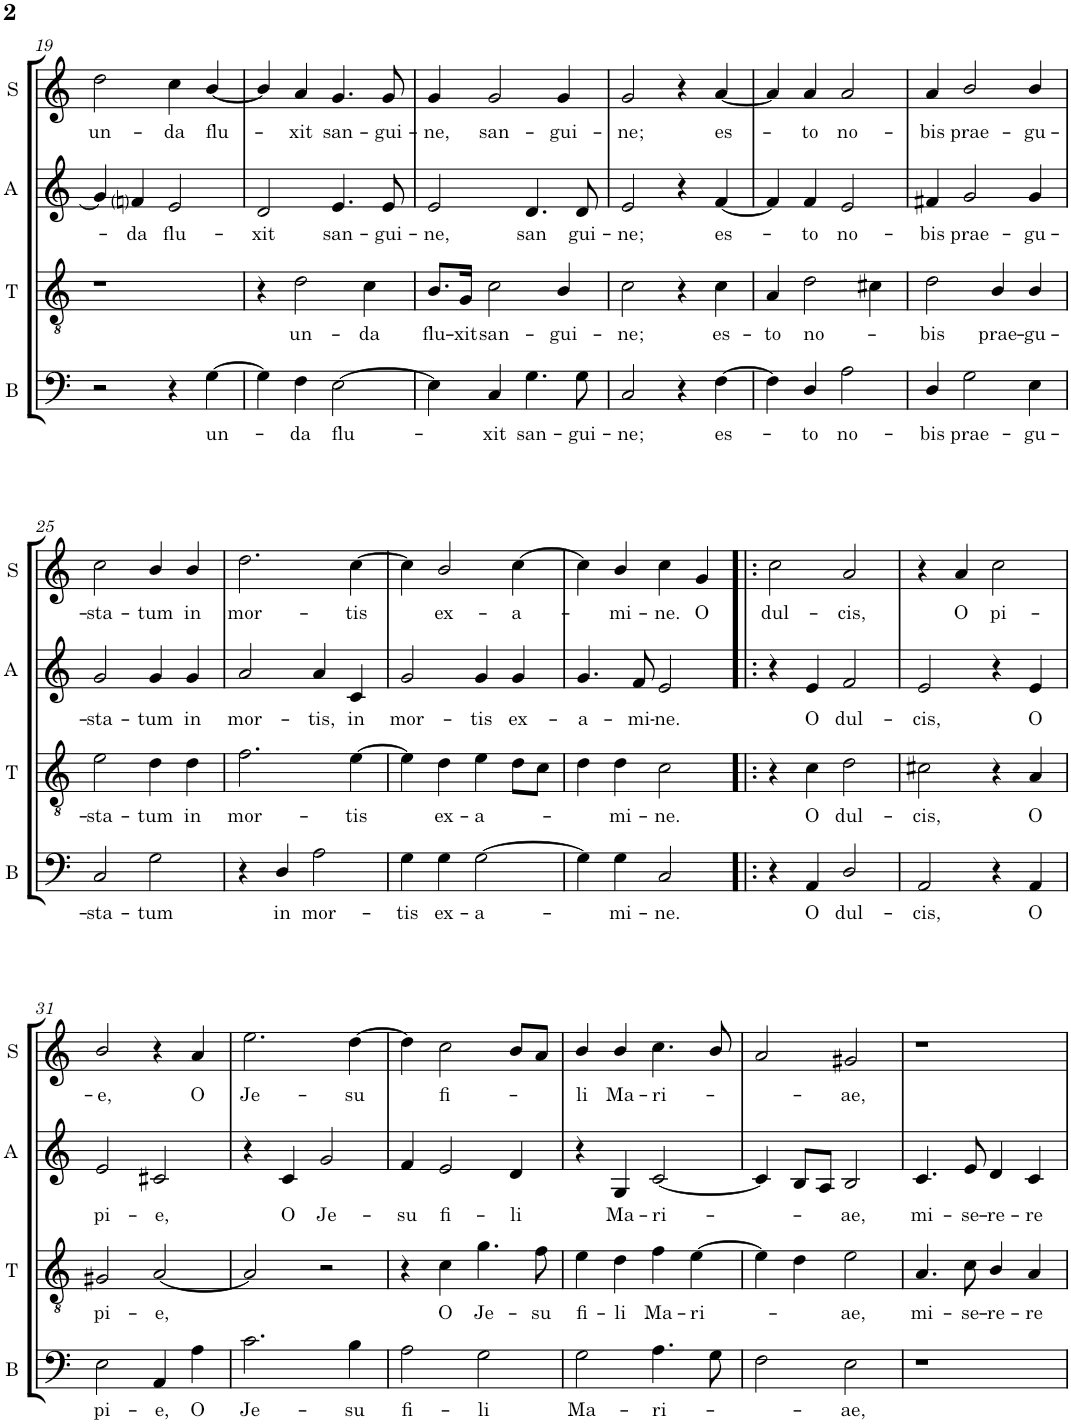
**kern	**text	**kern	**text	**kern	**text	**kern	**text
*part4	*part4	*part3	*part3	*part2	*part2	*part1	*part1
*staff4	*staff4	*staff3	*staff3	*staff2	*staff2	*staff1	*staff1
*I"Bass	*	*I"Tenor	*	*I"Alto	*	*I"Soprano	*
*I'B	*	*I'T	*	*I'A	*	*I'S	*
!!LO:PB:g=z
*clefF4	*	*clefGv2	*	*clefG2	*	*clefG2	*
*k[]	*	*k[]	*	*k[]	*	*k[]	*
*M4/4	*	*M4/4	*	*M4/4	*	*M4/4	*
*met(c)	*	*met(c)	*	*met(c)	*	*met(c)	*
=19	=19	=19	=19	=19	=19	=19	=19
!	!	!	!	!	!	!	!LO:LY:b
2r	.	1r	.	4g/]	.	2dd\	un-
!	!	!	!	!	!LO:LY:b	!	!
.	.	.	.	4fni/	-da	.	.
!	!	!	!	!	!LO:LY:b	!	!LO:LY:b
4r	.	.	.	2e/	flu-	4cc\	-da
!	!LO:LY:b	!	!	!	!	!	!LO:LY:b
[4G\	un-	.	.	.	.	[4b/	flu-
=20	=20	=20	=20	=20	=20	=20	=20
!	!	!	!	!	!LO:LY:b	!	!
4G\]	.	4r	.	2d/	-xit	4b/]	.
!	!LO:LY:b	!	!LO:LY:b	!	!	!	!LO:LY:b
4F\	-da	2d\	un-	.	.	4a/	-xit
!	!LO:LY:b	!	!	!	!LO:LY:b	!	!LO:LY:b
[2E\	flu-	.	.	4.e/	san-	4.g/	san-
!	!	!	!LO:LY:b	!	!	!	!
.	.	4c\	-da	.	.	.	.
!	!	!	!	!	!LO:LY:b	!	!LO:LY:b
.	.	.	.	8e/	-gui-	8g/	-gui-
=21	=21	=21	=21	=21	=21	=21	=21
!	!	!	!LO:LY:b	!	!LO:LY:b	!	!LO:LY:b
4E\]	.	8.B/L	flu-	2e/	-ne,	4g/	-ne,
!	!	!	!LO:LY:b	!	!	!	!
.	.	16G/Jk	-xit	.	.	.	.
!	!LO:LY:b	!	!LO:LY:b	!	!	!	!LO:LY:b
4C/	-xit	2c\	san-	.	.	2g/	san-
!	!LO:LY:b	!	!	!	!LO:LY:b	!	!
4.G\	san-	.	.	4.d/	san	.	.
!	!	!	!LO:LY:b	!	!	!	!LO:LY:b
.	.	4B/	-gui-	.	.	4g/	-gui-
!	!LO:LY:b	!	!	!	!LO:LY:b	!	!
8G\	-gui-	.	.	8d/	gui-	.	.
=22	=22	=22	=22	=22	=22	=22	=22
!	!LO:LY:b	!	!LO:LY:b	!	!LO:LY:b	!	!LO:LY:b
2C/	-ne;	2c\	-ne;	2e/	-ne;	2g/	-ne;
4r	.	4r	.	4r	.	4r	.
!	!LO:LY:b	!	!LO:LY:b	!	!LO:LY:b	!	!LO:LY:b
[4F\	es-	4c\	es-	[4f/	es-	[4a/	es-
=23	=23	=23	=23	=23	=23	=23	=23
!	!	!	!LO:LY:b	!	!	!	!
4F\]	.	4A/	-to	4f/]	.	4a/]	.
!	!LO:LY:b	!	!LO:LY:b	!	!LO:LY:b	!	!LO:LY:b
4D/	-to	2d\	no-	4f/	-to	4a/	-to
!	!LO:LY:b	!	!	!	!LO:LY:b	!	!LO:LY:b
2A\	no-	.	.	2e/	no-	2a/	no-
.	.	4c#X\	.	.	.	.	.
=24	=24	=24	=24	=24	=24	=24	=24
!	!LO:LY:b	!	!LO:LY:b	!	!LO:LY:b	!	!LO:LY:b
4D/	-bis	2d\	-bis	4f#X/	-bis	4a/	-bis
!	!LO:LY:b	!	!	!	!LO:LY:b	!	!LO:LY:b
2G\	prae-	.	.	2g/	prae-	2b/	prae-
!	!	!	!LO:LY:b	!	!	!	!
.	.	4B/	prae-	.	.	.	.
!	!LO:LY:b	!	!LO:LY:b	!	!LO:LY:b	!	!LO:LY:b
4E\	-gu-	4B/	-gu-	4g/	-gu-	4b/	-gu-
!!LO:LB:g=z
=25	=25	=25	=25	=25	=25	=25	=25
!	!LO:LY:b	!	!LO:LY:b	!	!LO:LY:b	!	!LO:LY:b
2C/	-sta-	2e\	-sta-	2g/	-sta-	2cc\	-sta-
!	!LO:LY:b	!	!LO:LY:b	!	!LO:LY:b	!	!LO:LY:b
2G\	-tum	4d\	-tum	4g/	-tum	4b/	-tum
!	!	!	!LO:LY:b	!	!LO:LY:b	!	!LO:LY:b
.	.	4d\	in	4g/	in	4b/	in
=26	=26	=26	=26	=26	=26	=26	=26
!	!	!	!LO:LY:b	!	!LO:LY:b	!	!LO:LY:b
4r	.	2.f\	mor-	2a/	mor-	2.dd\	mor-
!	!LO:LY:b	!	!	!	!	!	!
4D/	in	.	.	.	.	.	.
!	!LO:LY:b	!	!	!	!LO:LY:b	!	!
2A\	mor-	.	.	4a/	-tis,	.	.
!	!	!	!LO:LY:b	!	!LO:LY:b	!	!LO:LY:b
.	.	[4e\	-tis	4c/	in	[4cc\	-tis
=27	=27	=27	=27	=27	=27	=27	=27
!	!LO:LY:b	!	!	!	!LO:LY:b	!	!
4G\	-tis	4e\]	.	2g/	mor-	4cc\]	.
!	!LO:LY:b	!	!LO:LY:b	!	!	!	!LO:LY:b
4G\	ex-	4d\	ex-	.	.	2b/	ex-
!	!LO:LY:b	!	!LO:LY:b	!	!LO:LY:b	!	!
[2G\	-a-	4e\	-a-	4g/	-tis	.	.
!	!	!	!	!	!LO:LY:b	!	!LO:LY:b
.	.	8d\L	.	4g/	ex-	[4cc\	-a-
.	.	8c\J	.	.	.	.	.
=28	=28	=28	=28	=28	=28	=28	=28
!	!	!	!	!	!LO:LY:b	!	!
4G\]	.	4d\	.	4.g/	-a-	4cc\]	.
!	!LO:LY:b	!	!LO:LY:b	!	!	!	!LO:LY:b
4G\	-mi-	4d\	-mi-	.	.	4b/	-mi-
!	!	!	!	!	!LO:LY:b	!	!
.	.	.	.	8f/	-mi-	.	.
!	!LO:LY:b	!	!LO:LY:b	!	!LO:LY:b	!	!LO:LY:b
2C/	-ne.	2c\	-ne.	2e/	-ne.	4cc\	-ne.
!	!	!	!	!	!	!	!LO:LY:b
.	.	.	.	.	.	4g/	O
=29!|:	=29!|:	=29!|:	=29!|:	=29!|:	=29!|:	=29!|:	=29!|:
!	!	!	!	!	!	!	!LO:LY:b
4r	.	4r	.	4r	.	2cc\	dul-
!	!LO:LY:b	!	!LO:LY:b	!	!LO:LY:b	!	!
4AA/	O	4c\	O	4e/	O	.	.
!	!LO:LY:b	!	!LO:LY:b	!	!LO:LY:b	!	!LO:LY:b
2D/	dul-	2d\	dul-	2f/	dul-	2a/	-cis,
=30	=30	=30	=30	=30	=30	=30	=30
!	!LO:LY:b	!	!LO:LY:b	!	!LO:LY:b	!	!
2AA/	-cis,	2c#X\	-cis,	2e/	-cis,	4r	.
!	!	!	!	!	!	!	!LO:LY:b
.	.	.	.	.	.	4a/	O
!	!	!	!	!	!	!	!LO:LY:b
4r	.	4r	.	4r	.	2cc\	pi-
!	!LO:LY:b	!	!LO:LY:b	!	!LO:LY:b	!	!
4AA/	O	4A/	O	4e/	O	.	.
!!LO:LB:g=z
=31	=31	=31	=31	=31	=31	=31	=31
!	!LO:LY:b	!	!LO:LY:b	!	!LO:LY:b	!	!LO:LY:b
2E\	pi-	2G#X/	pi-	2e/	pi-	2b/	-e,
!	!LO:LY:b	!	!LO:LY:b	!	!LO:LY:b	!	!
4AA/	-e,	[2A/	-e,	2c#X/	-e,	4r	.
!	!LO:LY:b	!	!	!	!	!	!LO:LY:b
4A\	O	.	.	.	.	4a/	O
=32	=32	=32	=32	=32	=32	=32	=32
!	!LO:LY:b	!	!	!	!	!	!LO:LY:b
2.c\	Je-	2A/]	.	4r	.	2.ee\	Je-
!	!	!	!	!	!LO:LY:b	!	!
.	.	.	.	4c/	O	.	.
!	!	!	!	!	!LO:LY:b	!	!
.	.	2r	.	2g/	Je-	.	.
!	!LO:LY:b	!	!	!	!	!	!LO:LY:b
4B\	-su	.	.	.	.	[4dd\	-su
=33	=33	=33	=33	=33	=33	=33	=33
!	!LO:LY:b	!	!	!	!LO:LY:b	!	!
2A\	fi-	4r	.	4f/	-su	4dd\]	.
!	!	!	!LO:LY:b	!	!LO:LY:b	!	!LO:LY:b
.	.	4c\	O	2e/	fi-	2cc\	fi-
!	!LO:LY:b	!	!LO:LY:b	!	!	!	!
2G\	-li	4.g\	Je-	.	.	.	.
!	!	!	!	!	!LO:LY:b	!	!
.	.	.	.	4d/	-li	8b/L	.
!	!	!	!LO:LY:b	!	!	!	!
.	.	8f\	-su	.	.	8a/J	.
=34	=34	=34	=34	=34	=34	=34	=34
!	!LO:LY:b	!	!LO:LY:b	!	!	!	!LO:LY:b
2G\	Ma-	4e\	fi-	4r	.	4b/	-li
!	!	!	!LO:LY:b	!	!LO:LY:b	!	!LO:LY:b
.	.	4d\	-li	4G/	Ma-	4b/	Ma-
!	!LO:LY:b	!	!LO:LY:b	!	!LO:LY:b	!	!LO:LY:b
4.A\	-ri-	4f\	Ma-	[2c/	-ri-	4.cc\	-ri-
!	!	!	!LO:LY:b	!	!	!	!
.	.	[4e\	-ri-	.	.	.	.
8G\	.	.	.	.	.	8b/	.
=35	=35	=35	=35	=35	=35	=35	=35
2F\	.	4e\]	.	4c/]	.	2a/	.
.	.	4d\	.	8B/L	.	.	.
.	.	.	.	8A/J	.	.	.
!	!LO:LY:b	!	!LO:LY:b	!	!LO:LY:b	!	!LO:LY:b
2E\	-ae,	2e\	-ae,	2B/	-ae,	2g#X/	-ae,
=36	=36	=36	=36	=36	=36	=36	=36
!	!	!	!LO:LY:b	!	!LO:LY:b	!	!
1r	.	4.A/	mi-	4.c/	mi-	1r	.
!	!	!	!LO:LY:b	!	!LO:LY:b	!	!
.	.	8c\	-se-	8e/	-se-	.	.
!	!	!	!LO:LY:b	!	!LO:LY:b	!	!
.	.	4B/	-re-	4d/	-re-	.	.
!	!	!	!LO:LY:b	!	!LO:LY:b	!	!
.	.	4A/	-re	4c/	-re	.	.
=	=	=	=	=	=	=	=
*-	*-	*-	*-	*-	*-	*-	*-
